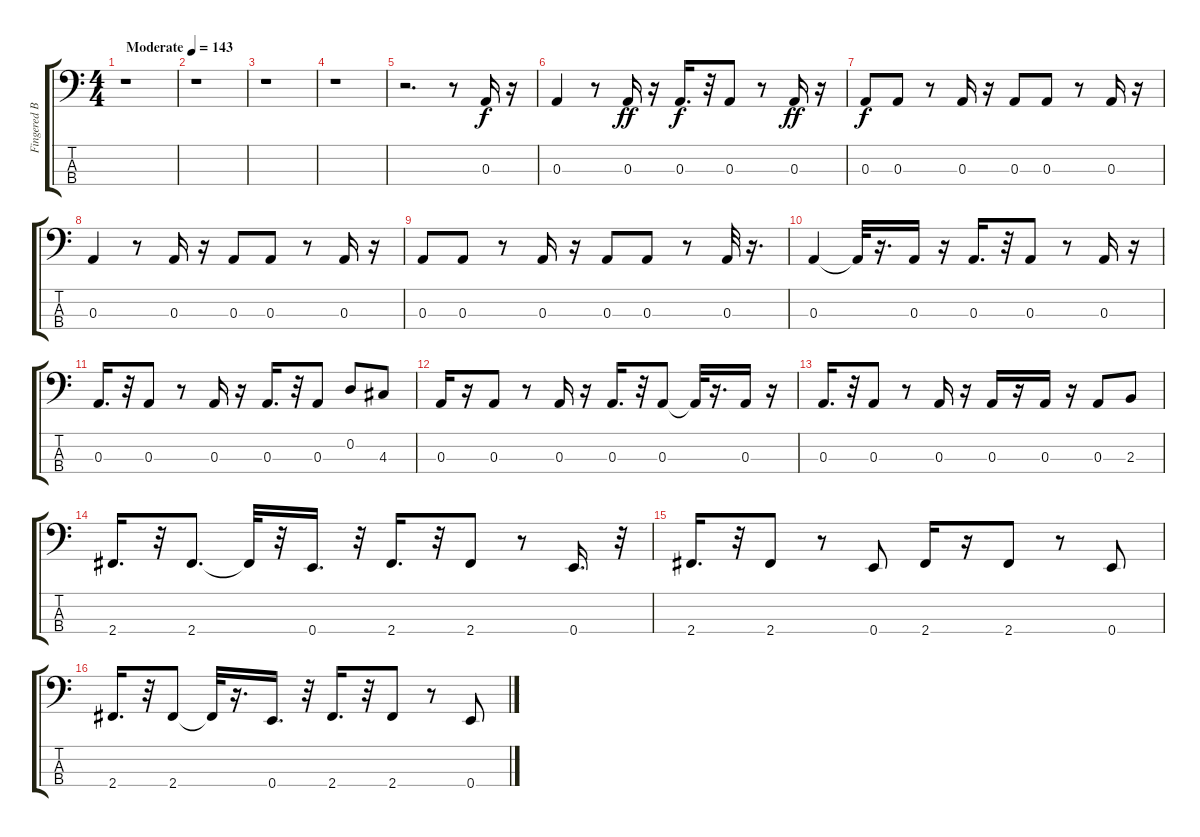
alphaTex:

\track ("Fingered Bass       " "Fingered B") {instrument electricbassfinger}
\staff {score tabs}
\tuning (G2 D2 A1 E1) {hide}
\ts (4 4)
\tempo (143 "Moderate")
\clef f4
\ks c
r.1{dy f instrument electricbassfinger} |
r.1 |
r.1 |
r.1 |
r.2{d} r.8 0.3.16 r.16 |
0.3.4 r.8 0.3.16{dy ff} r.16 0.3.16{d dy f} r.32 0.3.8 r.8 0.3.16{dy ff} r.16 |
0.3.8{dy f} 0.3.8 r.8 0.3.16 r.16 0.3.8 0.3.8 r.8 0.3.16 r.16 |
0.3.4 r.8 0.3.16 r.16 0.3.8 0.3.8 r.8 0.3.16 r.16 |
0.3.8 0.3.8 r.8 0.3.16 r.16 0.3.8 0.3.8 r.8 0.3.32 r.16{d} |
0.3.4 0.3{t}.32 r.16{d} 0.3.16 r.16 0.3.16{d} r.32 0.3.8 r.8 0.3.16 r.16 |
0.3.16{d} r.32 0.3.8 r.8 0.3.16 r.16 0.3.16{d} r.32 0.3.8 0.2.8 4.3.8 |
0.3.16 r.16 0.3.8 r.8 0.3.16 r.16 0.3.16{d} r.32 0.3.8 0.3{t}.32 r.16{d} 0.3.16 r.16 |
0.3.16{d} r.32 0.3.8 r.8 0.3.16 r.16 0.3.16 r.16 0.3.16 r.16 0.3.8 2.3.8 |
2.4.16{d} r.32 2.4.8{d} 2.4{t}.32 r.32 0.4.16{d} r.32 2.4.16{d} r.32 2.4.8 r.8 0.4.16{d} r.32 |
2.4.16{d} r.32 2.4.8 r.8 0.4.8 2.4.16 r.16 2.4.8 r.8 0.4.8 |
2.4.16{d} r.32 2.4.8 2.4{t}.32 r.16{d} 0.4.16{d} r.32 2.4.16{d} r.32 2.4.8 r.8 0.4.8
